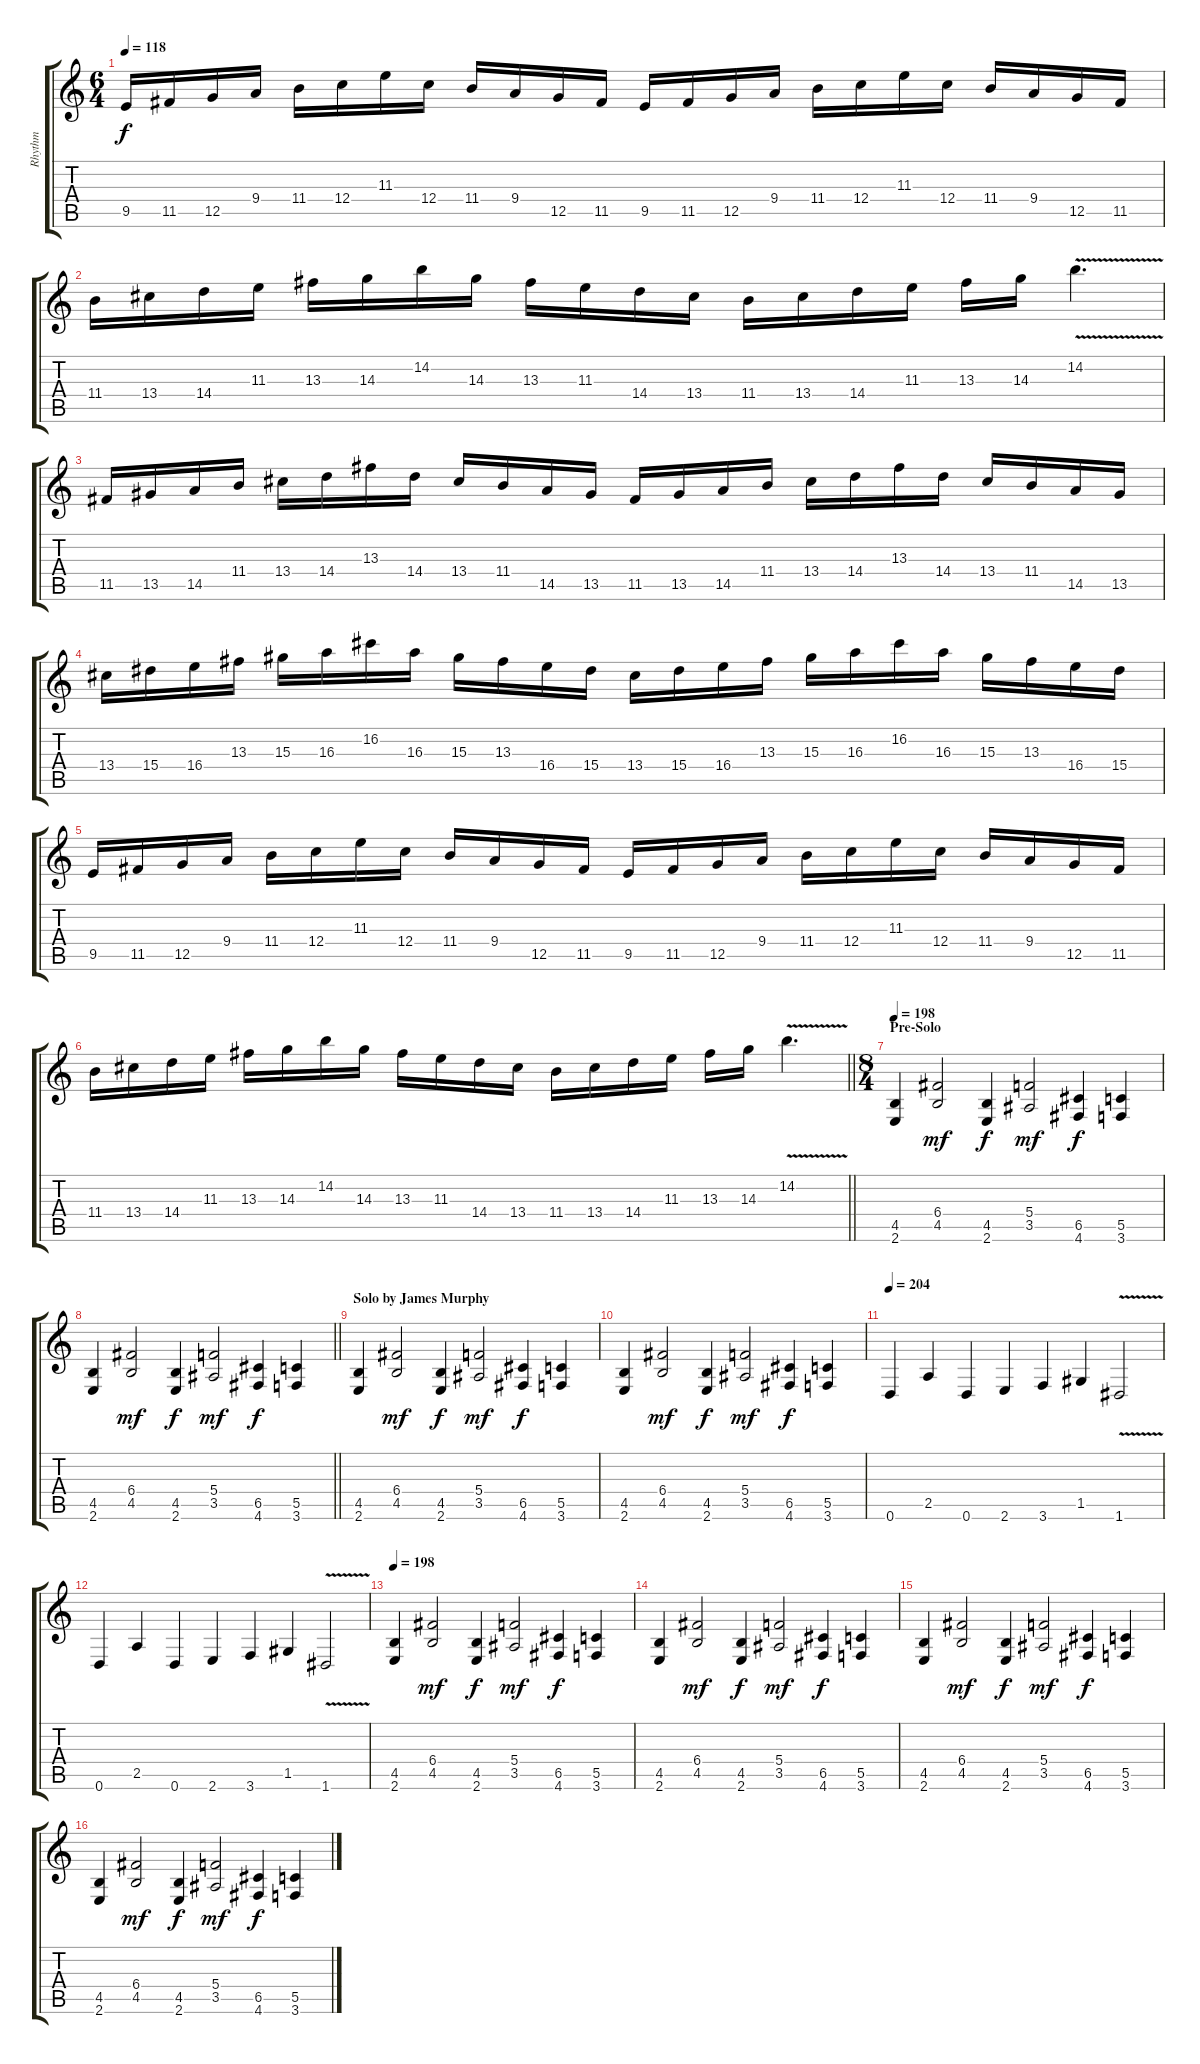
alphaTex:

\track ("Rhythm" "Rhythm") {instrument distortionguitar}
\staff {score tabs}
\tuning (D4 A3 F3 C3 G2 D2) {hide}
\ts (6 4)
\tempo 118
\clef g2
\ks c
9.5.16{dy f} 11.5.16 12.5.16 9.4.16 11.4.16 12.4.16 11.3.16 12.4.16 11.4.16 9.4.16 12.5.16 11.5.16 9.5.16 11.5.16 12.5.16 9.4.16 11.4.16 12.4.16 11.3.16 12.4.16 11.4.16 9.4.16 12.5.16 11.5.16 |
11.4.16 13.4.16 14.4.16 11.3.16 13.3.16 14.3.16 14.2.16 14.3.16 13.3.16 11.3.16 14.4.16 13.4.16 11.4.16 13.4.16 14.4.16 11.3.16 13.3.16 14.3.16 14.2{v}.4{d} |
11.5.16 13.5.16 14.5.16 11.4.16 13.4.16 14.4.16 13.3.16 14.4.16 13.4.16 11.4.16 14.5.16 13.5.16 11.5.16 13.5.16 14.5.16 11.4.16 13.4.16 14.4.16 13.3.16 14.4.16 13.4.16 11.4.16 14.5.16 13.5.16 |
13.4.16 15.4.16 16.4.16 13.3.16 15.3.16 16.3.16 16.2.16 16.3.16 15.3.16 13.3.16 16.4.16 15.4.16 13.4.16 15.4.16 16.4.16 13.3.16 15.3.16 16.3.16 16.2.16 16.3.16 15.3.16 13.3.16 16.4.16 15.4.16 |
9.5.16 11.5.16 12.5.16 9.4.16 11.4.16 12.4.16 11.3.16 12.4.16 11.4.16 9.4.16 12.5.16 11.5.16 9.5.16 11.5.16 12.5.16 9.4.16 11.4.16 12.4.16 11.3.16 12.4.16 11.4.16 9.4.16 12.5.16 11.5.16 |
\barLineRight lightlight
11.4.16 13.4.16 14.4.16 11.3.16 13.3.16 14.3.16 14.2.16 14.3.16 13.3.16 11.3.16 14.4.16 13.4.16 11.4.16 13.4.16 14.4.16 11.3.16 13.3.16 14.3.16 14.2{v}.4{d} |
\ts (8 4)
\section ("" "Pre-Solo")
\tempo 198
(4.5 2.6).4 (6.4 4.5).2{dy mf} (4.5 2.6).4{dy f} (5.4 3.5).2{dy mf} (6.5 4.6).4{dy f} (5.5 3.6).4 |
\barLineRight lightlight
(4.5 2.6).4 (6.4 4.5).2{dy mf} (4.5 2.6).4{dy f} (5.4 3.5).2{dy mf} (6.5 4.6).4{dy f} (5.5 3.6).4 |
\section ("" "Solo by James Murphy")
(4.5 2.6).4 (6.4 4.5).2{dy mf} (4.5 2.6).4{dy f} (5.4 3.5).2{dy mf} (6.5 4.6).4{dy f} (5.5 3.6).4 |
(4.5 2.6).4 (6.4 4.5).2{dy mf} (4.5 2.6).4{dy f} (5.4 3.5).2{dy mf} (6.5 4.6).4{dy f} (5.5 3.6).4 |
\tempo 204
0.6.4 2.5.4 0.6.4 2.6.4 3.6.4 1.5.4 1.6{v}.2 |
0.6.4 2.5.4 0.6.4 2.6.4 3.6.4 1.5.4 1.6{v}.2 |
\tempo 198
(4.5 2.6).4 (6.4 4.5).2{dy mf} (4.5 2.6).4{dy f} (5.4 3.5).2{dy mf} (6.5 4.6).4{dy f} (5.5 3.6).4 |
(4.5 2.6).4 (6.4 4.5).2{dy mf} (4.5 2.6).4{dy f} (5.4 3.5).2{dy mf} (6.5 4.6).4{dy f} (5.5 3.6).4 |
(4.5 2.6).4 (6.4 4.5).2{dy mf} (4.5 2.6).4{dy f} (5.4 3.5).2{dy mf} (6.5 4.6).4{dy f} (5.5 3.6).4 |
(4.5 2.6).4 (6.4 4.5).2{dy mf} (4.5 2.6).4{dy f} (5.4 3.5).2{dy mf} (6.5 4.6).4{dy f} (5.5 3.6).4
